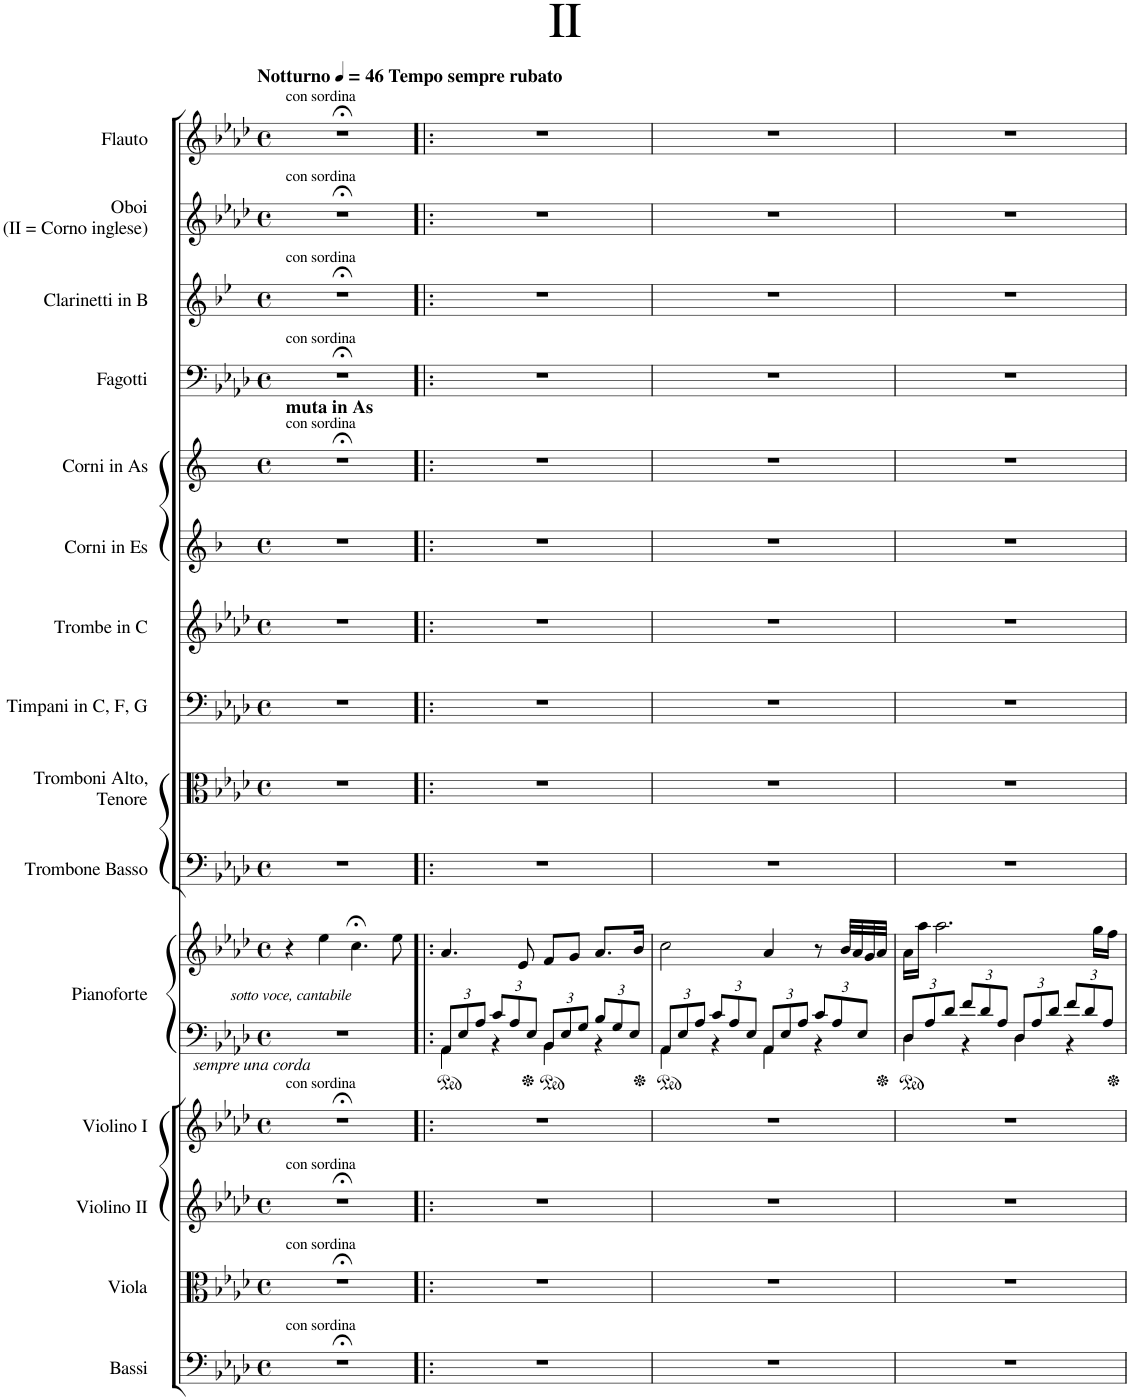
**kern	**kern	**kern	**kern	**kern	**kern	**dynam	**kern	**kern	**kern	**kern	**kern	**kern	**kern	**kern	**kern	**kern
*part15	*part14	*part13	*part12	*part11	*part11	*part11	*part10	*part9	*part8	*part7	*part6	*part5	*part4	*part3	*part2	*part1
*staff16	*staff15	*staff14	*staff13	*staff12	*staff11	*staff11/12	*staff10	*staff9	*staff8	*staff7	*staff6	*staff5	*staff4	*staff3	*staff2	*staff1
*I"Bassi	*I"Viola	*I"Violino II	*I"Violino I	*I"Pianoforte	*	*	*I"Trombone Basso	*I"Tromboni Alto, Tenore	*I"Timpani in C, F, G	*I"Trombe in C	*I"Corni in Es	*I"Corni in As	*I"Fagotti	*I"Clarinetti in B	*I"Oboi (II = Corno inglese)	*I"Flauto
*	*	*	*	*I'Pno	*	*	*	*I'Trb	*I'Timp	*	*	*	*	*I'Cl	*I'Ob	*I'Fl
*clefF4	*clefC3	*clefG2	*clefG2	*clefF4	*clefG2	*	*clefF4	*clefC3	*clefF4	*clefG2	*clefG2	*clefG2	*clefF4	*clefG2	*clefG2	*clefG2
*	*	*	*	*	*	*	*	*	*	*	*Trd5c9	*Trd2c4	*	*Trd1c2	*	*
*k[b-e-a-d-]	*k[b-e-a-d-]	*k[b-e-a-d-]	*k[b-e-a-d-]	*k[b-e-a-d-]	*k[b-e-a-d-]	*	*k[b-e-a-d-]	*k[b-e-a-d-]	*k[b-e-a-d-]	*k[b-e-a-d-]	*k[b-]	*k[]	*k[b-e-a-d-]	*k[b-e-]	*k[b-e-a-d-]	*k[b-e-a-d-]
*M4/4	*M4/4	*M4/4	*M4/4	*M4/4	*M4/4	*	*M4/4	*M4/4	*M4/4	*M4/4	*M4/4	*M4/4	*M4/4	*M4/4	*M4/4	*M4/4
*met(c)	*met(c)	*met(c)	*met(c)	*met(c)	*met(c)	*	*met(c)	*met(c)	*met(c)	*met(c)	*met(c)	*met(c)	*met(c)	*met(c)	*met(c)	*met(c)
*MM46	*MM46	*MM46	*MM46	*MM46	*MM46	*	*MM46	*MM46	*MM46	*MM46	*MM46	*MM46	*MM46	*MM46	*MM46	*MM46
=1	=1	=1	=1	=1	=1	=1	=1	=1	=1	=1	=1	=1	=1	=1	=1	=1
!	!	!	!	!	!	!	!	!	!	!	!	!	!	!	!	!LO:TX:a:B:t=Notturno
!	!	!	!	!	!	!	!	!	!	!	!	!	!	!	!	!LO:TX:a:B:t=Tempo sempre rubato
!	!	!	!	!	!	!	!	!	!	!	!	!	!	!	!	!LO:TX:a:t=con sordina
!	!	!	!	!	!	!	!	!	!	!	!	!	!	!	!LO:TX:a:t=con sordina	!
!	!	!	!	!	!	!	!	!	!	!	!	!	!	!LO:TX:a:t=con sordina	!	!
!	!	!	!	!	!	!	!	!	!	!	!	!	!LO:TX:a:t=con sordina	!	!	!
!	!	!	!	!	!	!	!	!	!	!	!	!LO:TX:a:t=con sordina	!	!	!	!
!	!	!	!	!	!	!	!	!	!	!	!	!LO:TX:a:B:t=muta in As	!	!	!	!
!	!	!	!	!LO:TX:b:i:t=sempre una corda	!	!	!	!	!	!	!	!	!	!	!	!
!	!	!	!LO:TX:a:t=con sordina	!	!	!	!	!	!	!	!	!	!	!	!	!
!	!	!LO:TX:a:t=con sordina	!	!	!	!	!	!	!	!	!	!	!	!	!	!
!	!LO:TX:a:t=con sordina	!	!	!	!	!	!	!	!	!	!	!	!	!	!	!
!LO:TX:a:t=con sordina	!	!	!	!	!	!	!	!	!	!	!	!	!	!	!	!
!	!	!	!	!	!	!LO:DY:b	!	!	!	!	!	!	!	!	!	!
1r;<	1r;<	1r;<	1r;<	1r	4r	other-dynamics	1r	1r	1r	1r	1r	1r;<	1r;<	1r;<	1r;<	1r;<
.	.	.	.	.	4ee-\	.	.	.	.	.	.	.	.	.	.	.
.	.	.	.	.	4.cc;<\	.	.	.	.	.	.	.	.	.	.	.
.	.	.	.	.	8ee-\	.	.	.	.	.	.	.	.	.	.	.
=2!|:	=2!|:	=2!|:	=2!|:	=2!|:	=2!|:	=2!|:	=2!|:	=2!|:	=2!|:	=2!|:	=2!|:	=2!|:	=2!|:	=2!|:	=2!|:	=2!|:
*	*	*	*	*Xbrackettup	*	*	*	*	*	*	*	*	*	*	*	*
*	*	*	*	*^	*	*	*	*	*	*	*	*	*	*	*	*
1r	1r	1r	1r	12AA-/L	4AA-\	4.a-/	.	1r	1r	1r	1r	1r	1r	1r	1r	1r	1r
.	.	.	.	12E-/	.	.	.	.	.	.	.	.	.	.	.	.	.
.	.	.	.	12A-/J	.	.	.	.	.	.	.	.	.	.	.	.	.
.	.	.	.	12c/L	4r	.	.	.	.	.	.	.	.	.	.	.	.
.	.	.	.	12A-/	.	.	.	.	.	.	.	.	.	.	.	.	.
.	.	.	.	.	.	8e-/	.	.	.	.	.	.	.	.	.	.	.
.	.	.	.	12E-/J	.	.	.	.	.	.	.	.	.	.	.	.	.
.	.	.	.	12BB-/L	4BB-\	8f/L	.	.	.	.	.	.	.	.	.	.	.
.	.	.	.	12E-/	.	.	.	.	.	.	.	.	.	.	.	.	.
.	.	.	.	.	.	8g/J	.	.	.	.	.	.	.	.	.	.	.
.	.	.	.	12G/J	.	.	.	.	.	.	.	.	.	.	.	.	.
.	.	.	.	12B-/L	4r	8.a-/L	.	.	.	.	.	.	.	.	.	.	.
.	.	.	.	12G/	.	.	.	.	.	.	.	.	.	.	.	.	.
.	.	.	.	12E-/J	.	.	.	.	.	.	.	.	.	.	.	.	.
.	.	.	.	.	.	16b-/Jk	.	.	.	.	.	.	.	.	.	.	.
=3	=3	=3	=3	=3	=3	=3	=3	=3	=3	=3	=3	=3	=3	=3	=3	=3	=3
1r	1r	1r	1r	12AA-/L	4AA-\	2cc\	.	1r	1r	1r	1r	1r	1r	1r	1r	1r	1r
.	.	.	.	12E-/	.	.	.	.	.	.	.	.	.	.	.	.	.
.	.	.	.	12A-/J	.	.	.	.	.	.	.	.	.	.	.	.	.
.	.	.	.	12c/L	4r	.	.	.	.	.	.	.	.	.	.	.	.
.	.	.	.	12A-/	.	.	.	.	.	.	.	.	.	.	.	.	.
.	.	.	.	12E-/J	.	.	.	.	.	.	.	.	.	.	.	.	.
.	.	.	.	12AA-/L	4AA-\	4a-/	.	.	.	.	.	.	.	.	.	.	.
.	.	.	.	12E-/	.	.	.	.	.	.	.	.	.	.	.	.	.
.	.	.	.	12A-/J	.	.	.	.	.	.	.	.	.	.	.	.	.
.	.	.	.	12c/L	4r	8r	.	.	.	.	.	.	.	.	.	.	.
.	.	.	.	12A-/	.	.	.	.	.	.	.	.	.	.	.	.	.
.	.	.	.	.	.	32b-/LLL	.	.	.	.	.	.	.	.	.	.	.
.	.	.	.	.	.	32a-/	.	.	.	.	.	.	.	.	.	.	.
.	.	.	.	12E-/J	.	.	.	.	.	.	.	.	.	.	.	.	.
.	.	.	.	.	.	32g/	.	.	.	.	.	.	.	.	.	.	.
.	.	.	.	.	.	32a-/JJJ	.	.	.	.	.	.	.	.	.	.	.
=4	=4	=4	=4	=4	=4	=4	=4	=4	=4	=4	=4	=4	=4	=4	=4	=4	=4
1r	1r	1r	1r	12D-/L	4D-\	16a-\LL	.	1r	1r	1r	1r	1r	1r	1r	1r	1r	1r
.	.	.	.	.	.	16aa-\JJ	.	.	.	.	.	.	.	.	.	.	.
.	.	.	.	12A-/	.	.	.	.	.	.	.	.	.	.	.	.	.
.	.	.	.	.	.	2.aa-\	.	.	.	.	.	.	.	.	.	.	.
.	.	.	.	12d-/J	.	.	.	.	.	.	.	.	.	.	.	.	.
.	.	.	.	12f/L	4r	.	.	.	.	.	.	.	.	.	.	.	.
.	.	.	.	12d-/	.	.	.	.	.	.	.	.	.	.	.	.	.
.	.	.	.	12A-/J	.	.	.	.	.	.	.	.	.	.	.	.	.
.	.	.	.	12D-/L	4D-\	.	.	.	.	.	.	.	.	.	.	.	.
.	.	.	.	12A-/	.	.	.	.	.	.	.	.	.	.	.	.	.
.	.	.	.	12d-/J	.	.	.	.	.	.	.	.	.	.	.	.	.
.	.	.	.	12f/L	4r	.	.	.	.	.	.	.	.	.	.	.	.
.	.	.	.	12d-/	.	.	.	.	.	.	.	.	.	.	.	.	.
.	.	.	.	.	.	16gg\LL	.	.	.	.	.	.	.	.	.	.	.
.	.	.	.	12A-/J	.	.	.	.	.	.	.	.	.	.	.	.	.
.	.	.	.	.	.	16ff\JJ	.	.	.	.	.	.	.	.	.	.	.
*	*	*	*	*v	*v	*	*	*	*	*	*	*	*	*	*	*	*
=	=	=	=	=	=	=	=	=	=	=	=	=	=	=	=	=
*-	*-	*-	*-	*-	*-	*-	*-	*-	*-	*-	*-	*-	*-	*-	*-	*-
